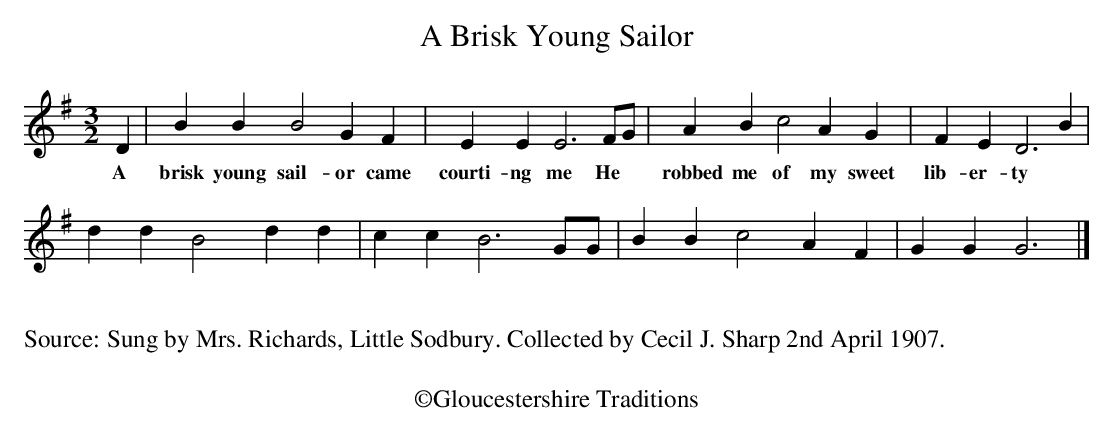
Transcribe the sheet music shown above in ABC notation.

X:1
T:Brisk Young Sailor, A
M:3/2
L: 1/4
K:G
D|BBB2GF|EEE3F/G/|ABc2AG|FED3B|
w:A brisk young sail-or came courti-ng me He* robbed me of my sweet lib-er-ty
ddB2dd|ccB3G/G/|BBc2AF|GGG3|]
